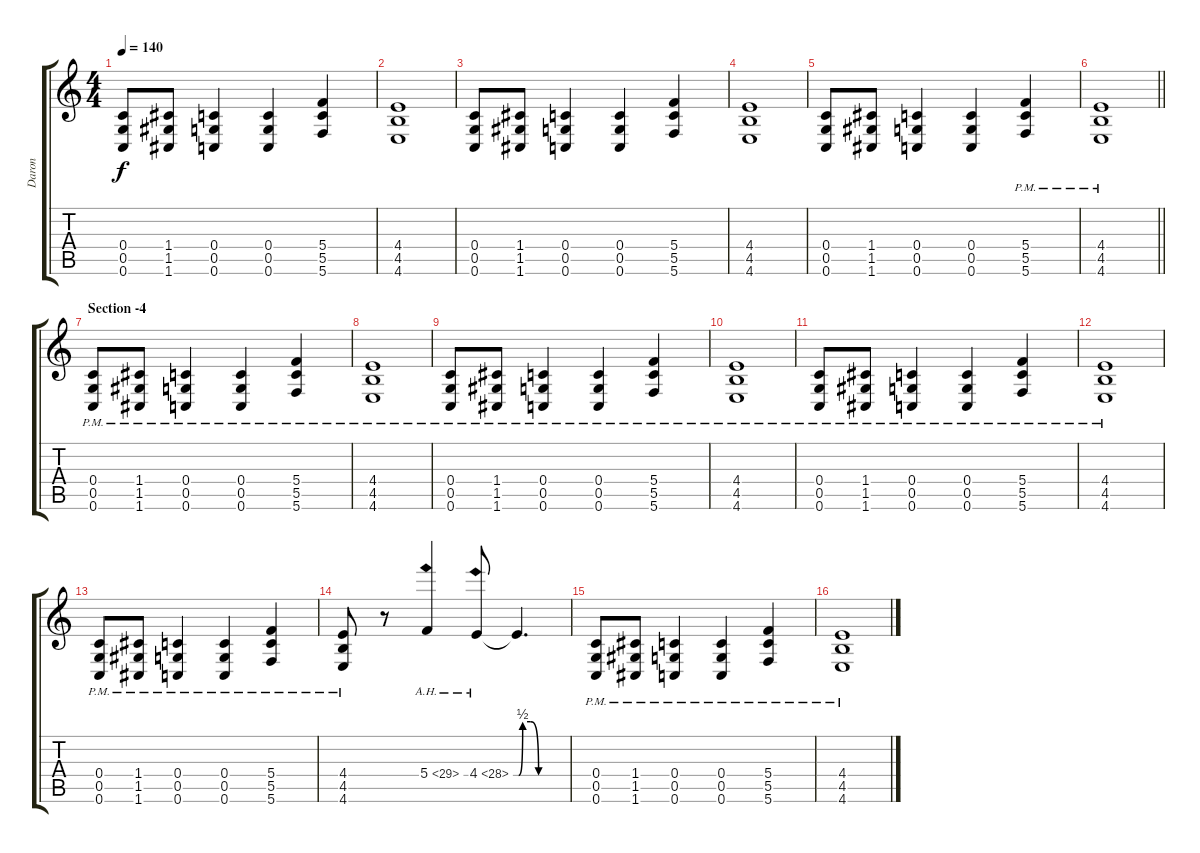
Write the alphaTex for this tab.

\track ("Daron" "Daron") {instrument distortionguitar}
\staff {score tabs}
\tuning (D4 A3 F3 C3 G2 C2) {hide}
\ts (4 4)
\tempo 140
\clef g2
\ks c
(0.4 0.5 0.6).8{dy f} (1.4 1.5 1.6).8 (0.4 0.5 0.6).4 (0.4 0.5 0.6).4 (5.4 5.5 5.6).4 |
(4.4 4.5 4.6).1 |
(0.4 0.5 0.6).8 (1.4 1.5 1.6).8 (0.4 0.5 0.6).4 (0.4 0.5 0.6).4 (5.4 5.5 5.6).4 |
(4.4 4.5 4.6).1 |
(0.4 0.5 0.6).8 (1.4 1.5 1.6).8 (0.4 0.5 0.6).4 (0.4 0.5 0.6).4 (5.4{pm} 5.5{pm} 5.6{pm}).4 |
\barLineRight lightlight
(4.4{pm} 4.5{pm} 4.6{pm}).1 |
\section ("" "Section -4")
(0.4{pm} 0.5{pm} 0.6{pm}).8 (1.4{pm} 1.5{pm} 1.6{pm}).8 (0.4{pm} 0.5{pm} 0.6{pm}).4 (0.4{pm} 0.5{pm} 0.6{pm}).4 (5.4{pm} 5.5{pm} 5.6{pm}).4 |
(4.4{pm} 4.5{pm} 4.6{pm}).1 |
(0.4{pm} 0.5{pm} 0.6{pm}).8 (1.4{pm} 1.5{pm} 1.6{pm}).8 (0.4{pm} 0.5{pm} 0.6{pm}).4 (0.4{pm} 0.5{pm} 0.6{pm}).4 (5.4{pm} 5.5{pm} 5.6{pm}).4 |
(4.4{pm} 4.5{pm} 4.6{pm}).1 |
(0.4{pm} 0.5{pm} 0.6{pm}).8 (1.4{pm} 1.5{pm} 1.6{pm}).8 (0.4{pm} 0.5{pm} 0.6{pm}).4 (0.4{pm} 0.5{pm} 0.6{pm}).4 (5.4{pm} 5.5{pm} 5.6{pm}).4 |
(4.4{pm} 4.5{pm} 4.6{pm}).1 |
(0.4{pm} 0.5{pm} 0.6{pm}).8 (1.4{pm} 1.5{pm} 1.6{pm}).8 (0.4{pm} 0.5{pm} 0.6{pm}).4 (0.4{pm} 0.5{pm} 0.6{pm}).4 (5.4{pm} 5.5{pm} 5.6{pm}).4 |
(4.4{pm} 4.5{pm} 4.6{pm}).8 r.8 5.4{ah 24}.4 4.4{ah 24}.8 4.4{be (custom 0 0 5 2 15 2 25 0 40 0 60 0) t}.4{d} |
(0.4{pm} 0.5{pm} 0.6{pm}).8 (1.4{pm} 1.5{pm} 1.6{pm}).8 (0.4{pm} 0.5{pm} 0.6{pm}).4 (0.4{pm} 0.5{pm} 0.6{pm}).4 (5.4{pm} 5.5{pm} 5.6{pm}).4 |
(4.4{pm} 4.5{pm} 4.6{pm}).1
